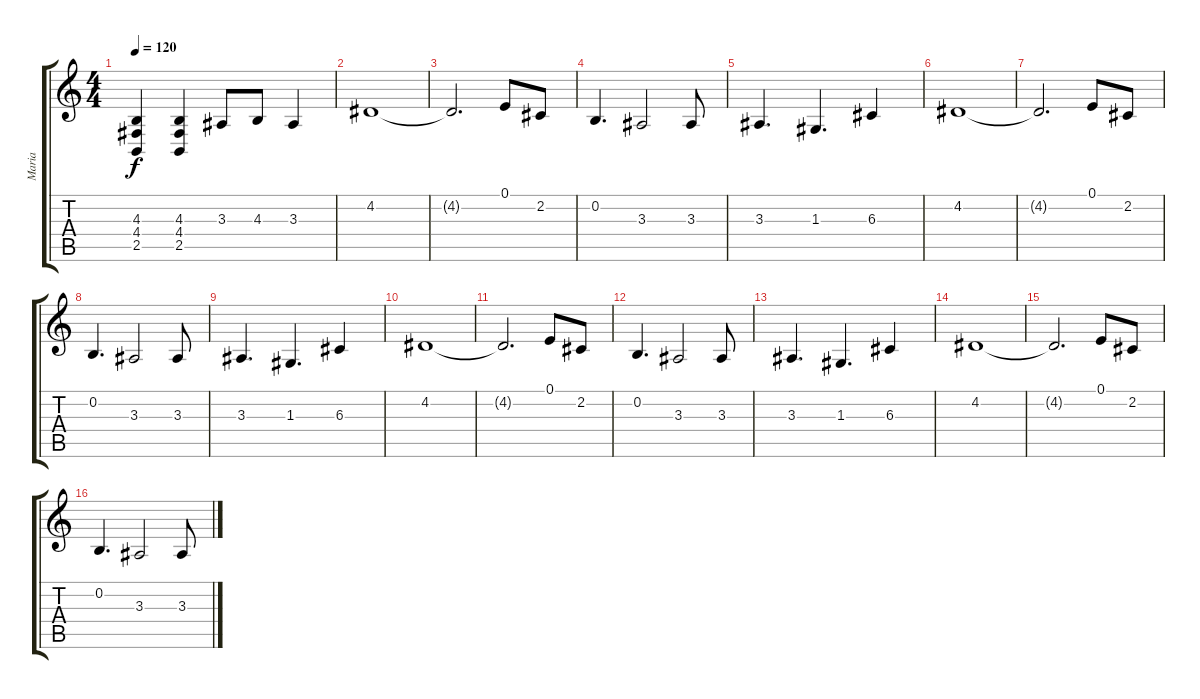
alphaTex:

\track ("Maria" "Maria") {instrument synthstrings2}
\staff {score tabs}
\tuning (E4 B3 G3 D3 A2 E2) {hide}
\ts (4 4)
\tempo 120
\clef g2
\ks c
(4.3 4.4 2.5).4{dy f} (4.3 4.4 2.5).4 3.3.8 4.3.8 3.3.4 |
4.2.1 |
4.2{t}.2{d} 0.1.8 2.2.8 |
0.2.4{d} 3.3.2 3.3.8 |
3.3.4{d} 1.3.4{d} 6.3.4 |
4.2.1 |
4.2{t}.2{d} 0.1.8 2.2.8 |
0.2.4{d} 3.3.2 3.3.8 |
3.3.4{d} 1.3.4{d} 6.3.4 |
4.2.1 |
4.2{t}.2{d} 0.1.8 2.2.8 |
0.2.4{d} 3.3.2 3.3.8 |
3.3.4{d} 1.3.4{d} 6.3.4 |
4.2.1 |
4.2{t}.2{d} 0.1.8 2.2.8 |
0.2.4{d} 3.3.2 3.3.8
